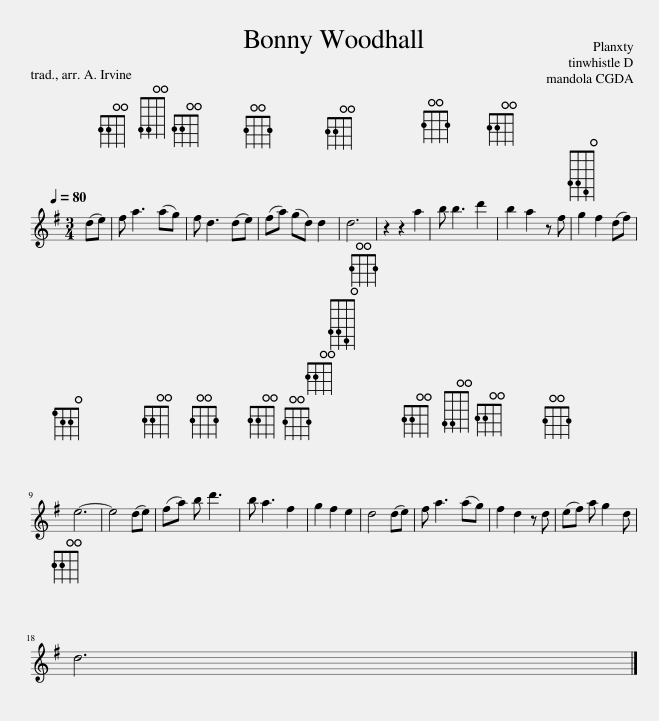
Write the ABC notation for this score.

X:1
L:1/8
Q:1/4=80
M:3/4
I:linebreak $
K:G
V:1 treble
V:1
 (de) | f a3 (ag) | f d3 (de) | (fa) (gd) d2 | d6 | %5
 z2 z2 a2 | b b3 d'2 | b2 a2 z f | g2 f2 (df) |$ e6- | %10
 e4 (de) | (fa) b d'3 | b a3 f2 | g2 f2 e2 | d4 (de) | %15
 f a3 (ag) | f2 d2 z d | (ef) a g2 d |$ d6 |] %19
